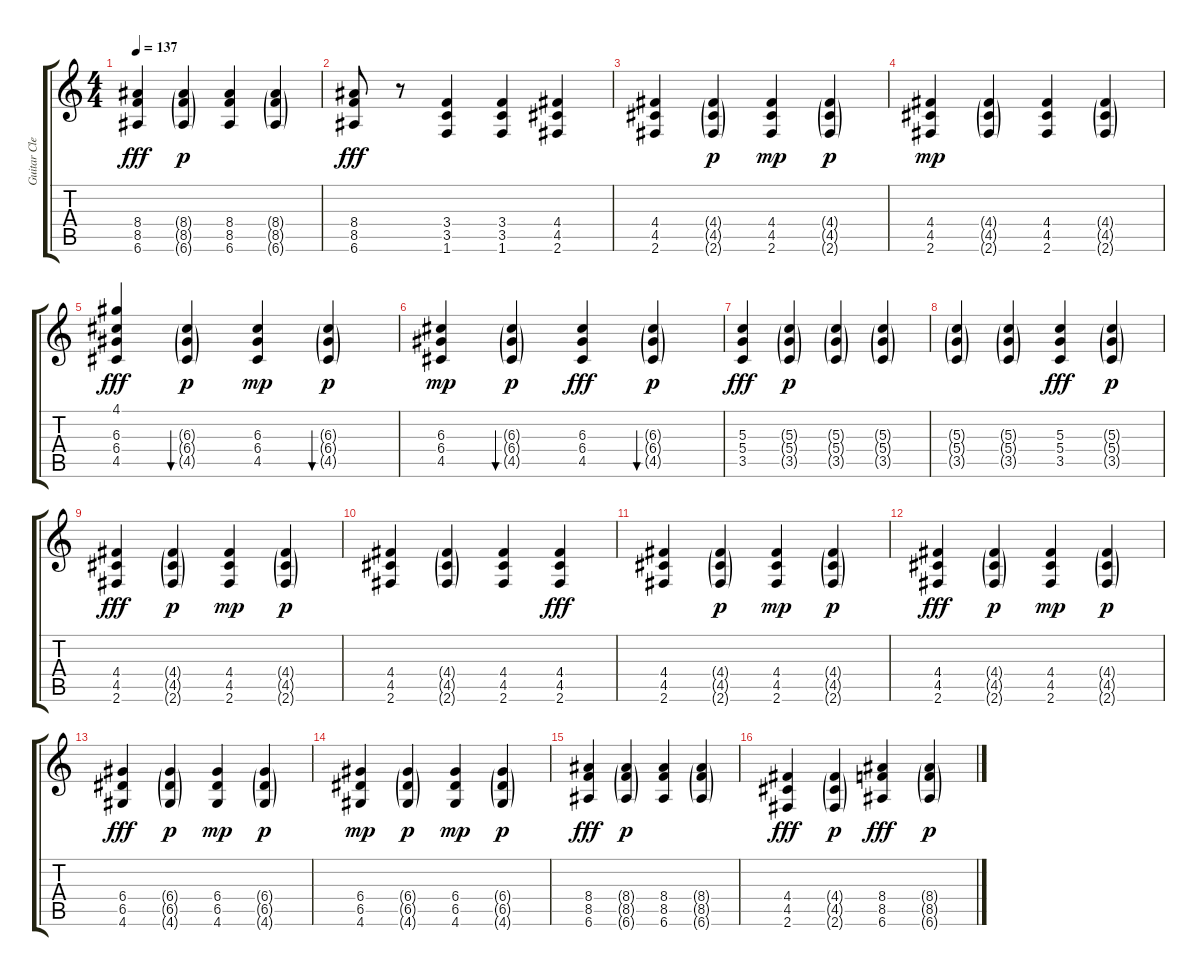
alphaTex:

\track ("Guitar Clean" "Guitar Cle") {instrument electricguitarclean}
\staff {score tabs}
\tuning (E4 B3 G3 D3 A2 E2) {hide}
\ts (4 4)
\tempo 137
\clef g2
\ks c
(8.4 8.5 6.6).4{dy fff} (8.4{g} 8.5{g} 6.6{g}).4{dy p} (8.4 8.5 6.6).4 (8.4{g} 8.5{g} 6.6{g}).4 |
(8.4 8.5 6.6).8{dy fff} r.8 (3.4 3.5 1.6).4 (3.4 3.5 1.6).4 (4.4 4.5 2.6).4 |
(4.4 4.5 2.6).4 (4.4{g} 4.5{g} 2.6{g}).4{dy p} (4.4 4.5 2.6).4{dy mp} (4.4{g} 4.5{g} 2.6{g}).4{dy p} |
(4.4 4.5 2.6).4{dy mp} (4.4{g} 4.5{g} 2.6{g}).4 (4.4 4.5 2.6).4 (4.4{g} 4.5{g} 2.6{g}).4 |
(4.1 6.3 6.4 4.5).4{dy fff} (6.3{g} 6.4{g} 4.5{g}).4{bu 30 dy p} (6.3 6.4 4.5).4{dy mp} (6.3{g} 6.4{g} 4.5{g}).4{bu 30 dy p} |
(6.3 6.4 4.5).4{dy mp} (6.3{g} 6.4{g} 4.5{g}).4{bu 30 dy p} (6.3 6.4 4.5).4{dy fff} (6.3{g} 6.4{g} 4.5{g}).4{bu 30 dy p} |
(5.3 5.4 3.5).4{dy fff} (5.3{g} 5.4{g} 3.5{g}).4{dy p} (5.3{g} 5.4{g} 3.5{g}).4 (5.3{g} 5.4{g} 3.5{g}).4 |
(5.3{g} 5.4{g} 3.5{g}).4 (5.3{g} 5.4{g} 3.5{g}).4 (5.3 5.4 3.5).4{dy fff} (5.3{g} 5.4{g} 3.5{g}).4{dy p} |
(4.4 4.5 2.6).4{dy fff} (4.4{g} 4.5{g} 2.6{g}).4{dy p} (4.4 4.5 2.6).4{dy mp} (4.4{g} 4.5{g} 2.6{g}).4{dy p} |
(4.4 4.5 2.6).4 (4.4{g} 4.5{g} 2.6{g}).4 (4.4 4.5 2.6).4 (4.4 4.5 2.6).4{dy fff} |
(4.4 4.5 2.6).4 (4.4{g} 4.5{g} 2.6{g}).4{dy p} (4.4 4.5 2.6).4{dy mp} (4.4{g} 4.5{g} 2.6{g}).4{dy p} |
(4.4 4.5 2.6).4{dy fff} (4.4{g} 4.5{g} 2.6{g}).4{dy p} (4.4 4.5 2.6).4{dy mp} (4.4{g} 4.5{g} 2.6{g}).4{dy p} |
(6.4 6.5 4.6).4{dy fff} (6.4{g} 6.5{g} 4.6{g}).4{dy p} (6.4 6.5 4.6).4{dy mp} (6.4{g} 6.5{g} 4.6{g}).4{dy p} |
(6.4 6.5 4.6).4{dy mp} (6.4{g} 6.5{g} 4.6{g}).4{dy p} (6.4 6.5 4.6).4{dy mp} (6.4{g} 6.5{g} 4.6{g}).4{dy p} |
(8.4 8.5 6.6).4{dy fff} (8.4{g} 8.5{g} 6.6{g}).4{dy p} (8.4 8.5 6.6).4 (8.4{g} 8.5{g} 6.6{g}).4 |
(4.4 4.5 2.6).4{dy fff} (4.4{g} 4.5{g} 2.6{g}).4{dy p} (8.4 8.5 6.6).4{dy fff} (8.4{g} 8.5{g} 6.6{g}).4{dy p}
